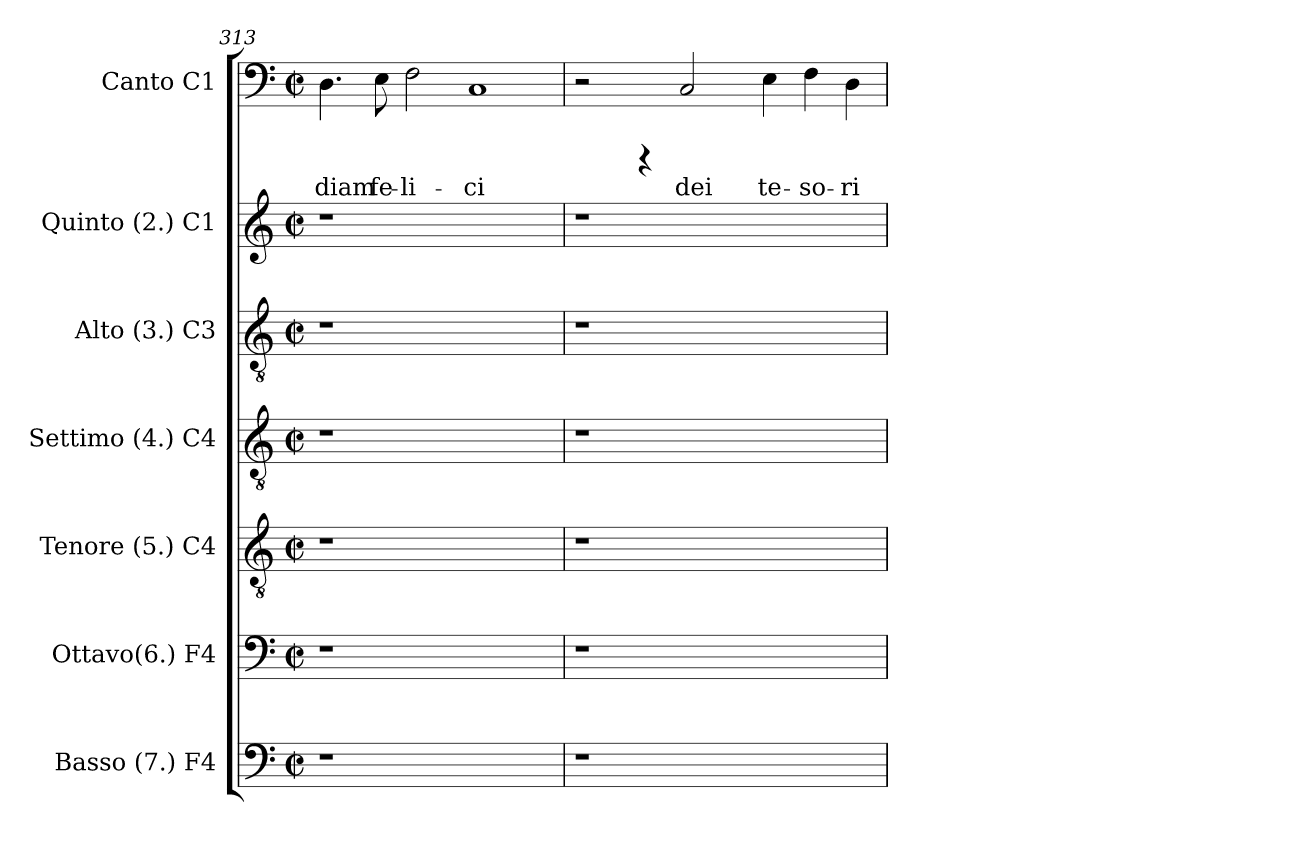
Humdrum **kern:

**kern	**kern	**kern	**kern	**kern	**kern	**kern	**text
*part7	*part6	*part5	*part4	*part3	*part2	*part1	*part1
*staff7	*staff6	*staff5	*staff4	*staff3	*staff2	*staff1	*staff1
*I"Basso (7.)  F4	*I"Ottavo(6.)  F4	*I"Tenore (5.)  C4	*I"Settimo (4.)  C4	*I"Alto (3.)  C3	*I"Quinto (2.)  C1	*I"Canto  C1	*
*	*	*I'T	*	*I'A	*	*I'C	*
!!LO:LB:g=z
*clefF4	*clefF4	*clefGv2	*clefGv2	*clefGv2	*clefG2	*clefF4	*
*k[]	*k[]	*k[]	*k[]	*k[]	*k[]	*k[]	*
*C:	*C:	*C:	*C:	*C:	*C:	*C:	*
*M2/2	*M2/2	*M2/2	*M2/2	*M2/2	*M2/2	*M2/2	*
*met(c|)	*met(c|)	*met(c|)	*met(c|)	*met(c|)	*met(c|)	*met(c|)	*
=313	=313	=313	=313	=313	=313	=313	=313
!	!	!	!	!	!	!	!LO:LY:b:cj
1r	1r	1r	1r	1r	1r	4.D\	-diam
!	!	!	!	!	!	!	!LO:LY:b:cj
.	.	.	.	.	.	8E\	fe-
!	!	!	!	!	!	!	!LO:LY:b:cj
.	.	.	.	.	.	2F\	-li-
!	!	!	!	!	!	!	!LO:LY:b:cj
1ryy	1ryy	1ryy	1ryy	1ryy	1ryy	1C	-ci
=314	=314	=314	=314	=314	=314	=314	=314
1r	1r	1r	1r	1r	1r	2r	.
.	.	.	.	.	.	4rCCC	.
!	!	!	!	!	!	!	!LO:LY:b:cj
.	.	.	.	.	.	2C/	dei
1ryy	1ryy	1ryy	1ryy	1ryy	1ryy	.	.
!	!	!	!	!	!	!	!LO:LY:b:cj
.	.	.	.	.	.	4E\	te-
!	!	!	!	!	!	!	!LO:LY:b:cj
.	.	.	.	.	.	4F\	-so-
!	!	!	!	!	!	!	!LO:LY:b:cj
.	.	.	.	.	.	4D\	-ri
=	=	=	=	=	=	=	=
*-	*-	*-	*-	*-	*-	*-	*-
